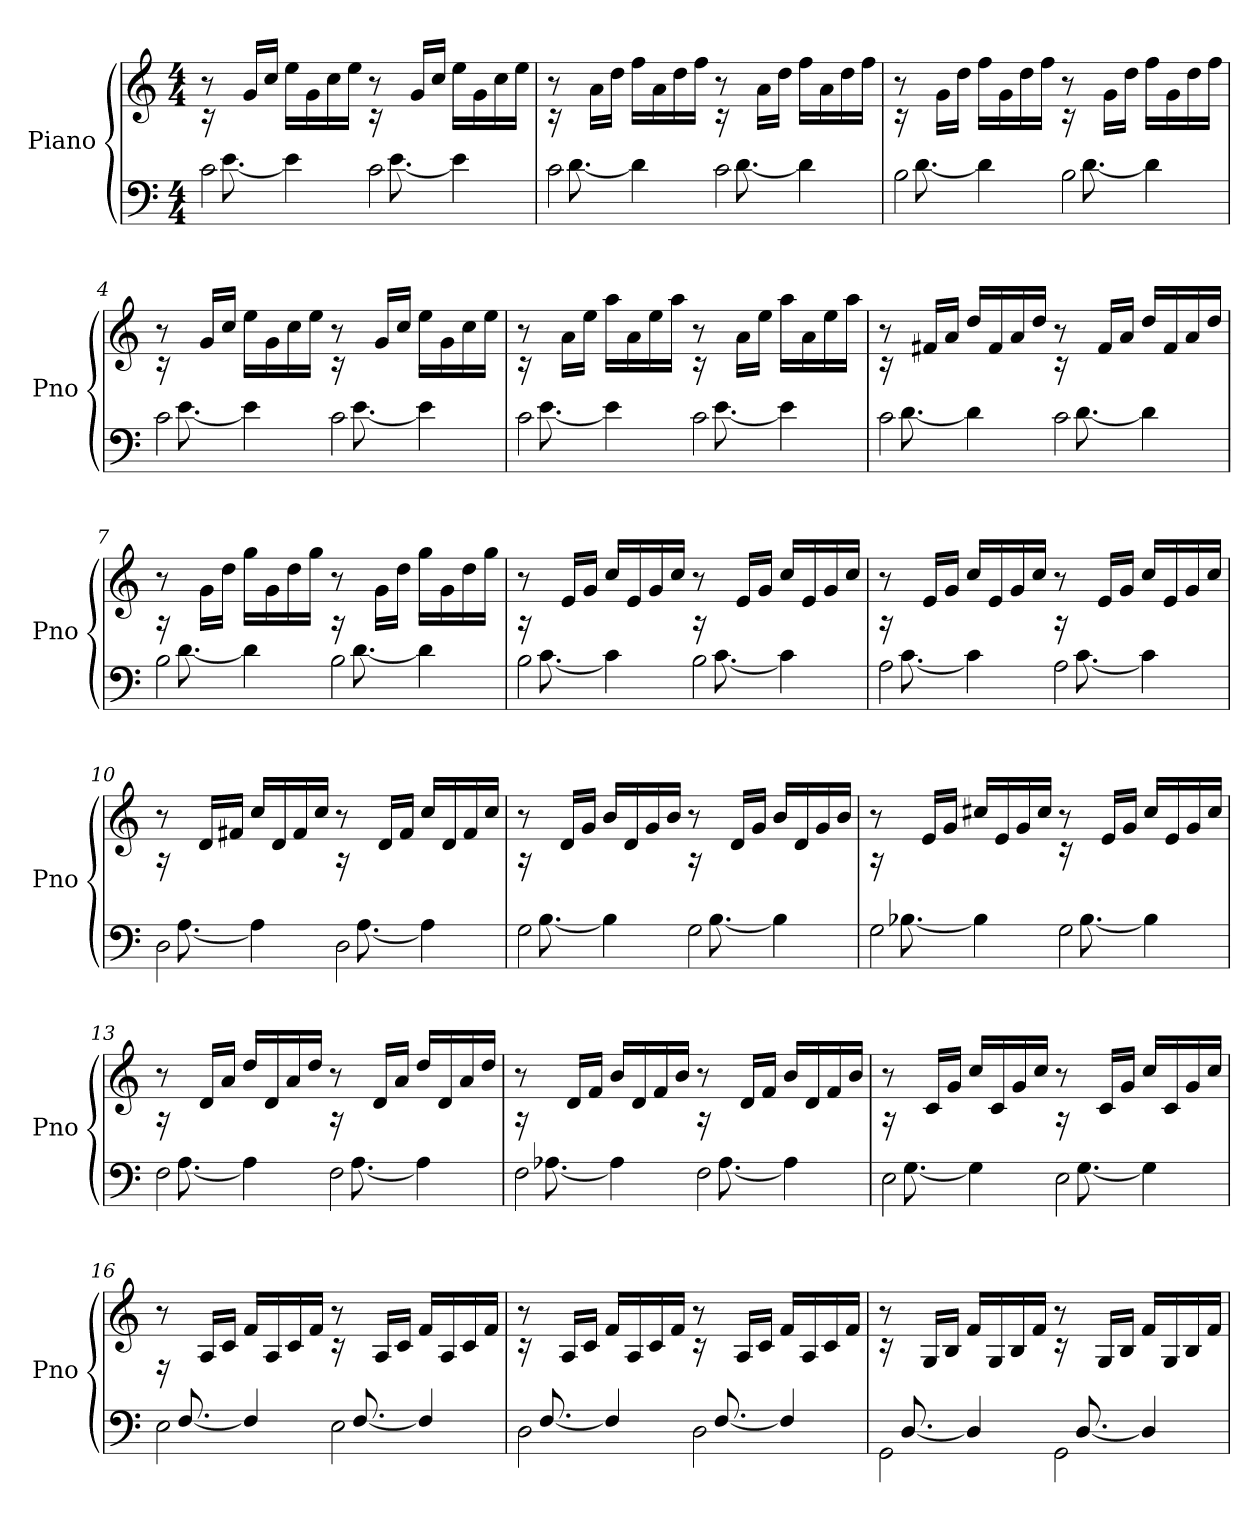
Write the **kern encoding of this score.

**kern	**kern
*part1	*part1
*staff2	*staff1
*I"Piano	*
*I'Pno	*
*clefF4	*clefG2
*k[]	*k[]
*M4/4	*M4/4
=1	=1
*^	*
2c\	16rff	8r
.	[8.e\	.
.	.	16g/LL
.	.	16cc/JJ
.	4e\]	16ee\LL
.	.	16g\
.	.	16cc\
.	.	16ee\JJ
2c\	16rff	8r
.	[8.e\	.
.	.	16g/LL
.	.	16cc/JJ
.	4e\]	16ee\LL
.	.	16g\
.	.	16cc\
.	.	16ee\JJ
=2	=2	=2
2c\	16rff	8r
.	[8.d\	.
.	.	16a\LL
.	.	16dd\JJ
.	4d\]	16ff\LL
.	.	16a\
.	.	16dd\
.	.	16ff\JJ
2c\	16rff	8r
.	[8.d\	.
.	.	16a\LL
.	.	16dd\JJ
.	4d\]	16ff\LL
.	.	16a\
.	.	16dd\
.	.	16ff\JJ
=3	=3	=3
2B\	16rff	8r
.	[8.d\	.
.	.	16g\LL
.	.	16dd\JJ
.	4d\]	16ff\LL
.	.	16g\
.	.	16dd\
.	.	16ff\JJ
2B\	16rff	8r
.	[8.d\	.
.	.	16g\LL
.	.	16dd\JJ
.	4d\]	16ff\LL
.	.	16g\
.	.	16dd\
.	.	16ff\JJ
!!LO:LB:g=z
=4	=4	=4
2c\	16rff	8r
.	[8.e\	.
.	.	16g/LL
.	.	16cc/JJ
.	4e\]	16ee\LL
.	.	16g\
.	.	16cc\
.	.	16ee\JJ
2c\	16rff	8r
.	[8.e\	.
.	.	16g/LL
.	.	16cc/JJ
.	4e\]	16ee\LL
.	.	16g\
.	.	16cc\
.	.	16ee\JJ
=5	=5	=5
2c\	16rff	8r
.	[8.e\	.
.	.	16a\LL
.	.	16ee\JJ
.	4e\]	16aa\LL
.	.	16a\
.	.	16ee\
.	.	16aa\JJ
2c\	16rff	8r
.	[8.e\	.
.	.	16a\LL
.	.	16ee\JJ
.	4e\]	16aa\LL
.	.	16a\
.	.	16ee\
.	.	16aa\JJ
=6	=6	=6
2c\	16rff	8r
.	[8.d\	.
.	.	16f#X/LL
.	.	16a/JJ
.	4d\]	16dd/LL
.	.	16f#/
.	.	16a/
.	.	16dd/JJ
2c\	16rff	8r
.	[8.d\	.
.	.	16f#/LL
.	.	16a/JJ
.	4d\]	16dd/LL
.	.	16f#/
.	.	16a/
.	.	16dd/JJ
!!LO:LB:g=z
=7	=7	=7
2B\	16rb	8r
.	[8.d\	.
.	.	16g\LL
.	.	16dd\JJ
.	4d\]	16gg\LL
.	.	16g\
.	.	16dd\
.	.	16gg\JJ
2B\	16rb	8r
.	[8.d\	.
.	.	16g\LL
.	.	16dd\JJ
.	4d\]	16gg\LL
.	.	16g\
.	.	16dd\
.	.	16gg\JJ
=8	=8	=8
2B\	16rb	8r
.	[8.c\	.
.	.	16e/LL
.	.	16g/JJ
.	4c\]	16cc/LL
.	.	16e/
.	.	16g/
.	.	16cc/JJ
2B\	16rb	8r
.	[8.c\	.
.	.	16e/LL
.	.	16g/JJ
.	4c\]	16cc/LL
.	.	16e/
.	.	16g/
.	.	16cc/JJ
=9	=9	=9
2A\	16rb	8r
.	[8.c\	.
.	.	16e/LL
.	.	16g/JJ
.	4c\]	16cc/LL
.	.	16e/
.	.	16g/
.	.	16cc/JJ
2A\	16rb	8r
.	[8.c\	.
.	.	16e/LL
.	.	16g/JJ
.	4c\]	16cc/LL
.	.	16e/
.	.	16g/
.	.	16cc/JJ
!!LO:LB:g=z
=10	=10	=10
2D\	16rff	8r
.	[8.A\	.
.	.	16d/LL
.	.	16f#X/JJ
.	4A\]	16cc/LL
.	.	16d/
.	.	16f#/
.	.	16cc/JJ
2D\	16rff	8r
.	[8.A\	.
.	.	16d/LL
.	.	16f#/JJ
.	4A\]	16cc/LL
.	.	16d/
.	.	16f#/
.	.	16cc/JJ
=11	=11	=11
2G\	16rff	8r
.	[8.B\	.
.	.	16d/LL
.	.	16g/JJ
.	4B\]	16b/LL
.	.	16d/
.	.	16g/
.	.	16b/JJ
2G\	16rff	8r
.	[8.B\	.
.	.	16d/LL
.	.	16g/JJ
.	4B\]	16b/LL
.	.	16d/
.	.	16g/
.	.	16b/JJ
=12	=12	=12
2G\	16rff	8r
.	[8.B-X\	.
.	.	16e/LL
.	.	16g/JJ
.	4B-\]	16cc#X/LL
.	.	16e/
.	.	16g/
.	.	16cc#/JJ
2G\	16raa	8r
.	[8.B-\	.
.	.	16e/LL
.	.	16g/JJ
.	4B-\]	16cc#/LL
.	.	16e/
.	.	16g/
.	.	16cc#/JJ
!!LO:LB:g=z
=13	=13	=13
2F\	16rb	8r
.	[8.A\	.
.	.	16d/LL
.	.	16a/JJ
.	4A\]	16dd/LL
.	.	16d/
.	.	16a/
.	.	16dd/JJ
2F\	16rb	8r
.	[8.A\	.
.	.	16d/LL
.	.	16a/JJ
.	4A\]	16dd/LL
.	.	16d/
.	.	16a/
.	.	16dd/JJ
=14	=14	=14
2F\	16rb	8r
.	[8.A-X\	.
.	.	16d/LL
.	.	16f/JJ
.	4A-\]	16b/LL
.	.	16d/
.	.	16f/
.	.	16b/JJ
2F\	16rb	8r
.	[8.A-\	.
.	.	16d/LL
.	.	16f/JJ
.	4A-\]	16b/LL
.	.	16d/
.	.	16f/
.	.	16b/JJ
=15	=15	=15
2E\	16rb	8r
.	[8.G\	.
.	.	16c/LL
.	.	16g/JJ
.	4G\]	16cc/LL
.	.	16c/
.	.	16g/
.	.	16cc/JJ
2E\	16rb	8r
.	[8.G\	.
.	.	16c/LL
.	.	16g/JJ
.	4G\]	16cc/LL
.	.	16c/
.	.	16g/
.	.	16cc/JJ
!!LO:LB:g=z
=16	=16	=16
2E\	16rb	8r
.	[8.F/	.
.	.	16A/LL
.	.	16c/JJ
.	4F/]	16f/LL
.	.	16A/
.	.	16c/
.	.	16f/JJ
2E\	16rff	8r
.	[8.F/	.
.	.	16A/LL
.	.	16c/JJ
.	4F/]	16f/LL
.	.	16A/
.	.	16c/
.	.	16f/JJ
=17	=17	=17
2D\	16rff	8r
.	[8.F/	.
.	.	16A/LL
.	.	16c/JJ
.	4F/]	16f/LL
.	.	16A/
.	.	16c/
.	.	16f/JJ
2D\	16rff	8r
.	[8.F/	.
.	.	16A/LL
.	.	16c/JJ
.	4F/]	16f/LL
.	.	16A/
.	.	16c/
.	.	16f/JJ
=18	=18	=18
2GG\	16rff	8r
.	[8.D/	.
.	.	16G/LL
.	.	16B/JJ
.	4D/]	16f/LL
.	.	16G/
.	.	16B/
.	.	16f/JJ
2GG\	16rff	8r
.	[8.D/	.
.	.	16G/LL
.	.	16B/JJ
.	4D/]	16f/LL
.	.	16G/
.	.	16B/
.	.	16f/JJ
*v	*v	*
=	=
*-	*-
